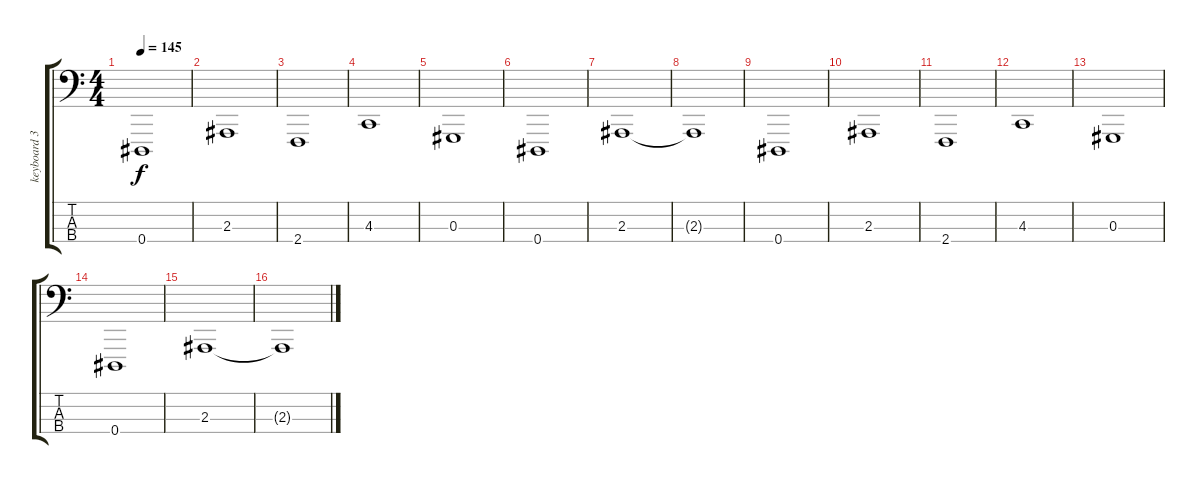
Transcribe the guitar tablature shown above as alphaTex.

\track ("keyboard 3" "keyboard 3") {instrument stringensemble1}
\staff {score tabs}
\tuning (Gb2 Db2 Ab1 Eb1) {hide}
\ts (4 4)
\tempo 145
\clef f4
\ks c
0.4.1{dy f} |
2.3.1 |
2.4.1 |
4.3.1 |
0.3.1 |
0.4.1 |
2.3.1 |
2.3{t}.1 |
0.4.1{volume 2} |
2.3.1 |
2.4.1 |
4.3.1 |
0.3.1 |
0.4.1 |
2.3.1 |
2.3{t}.1
